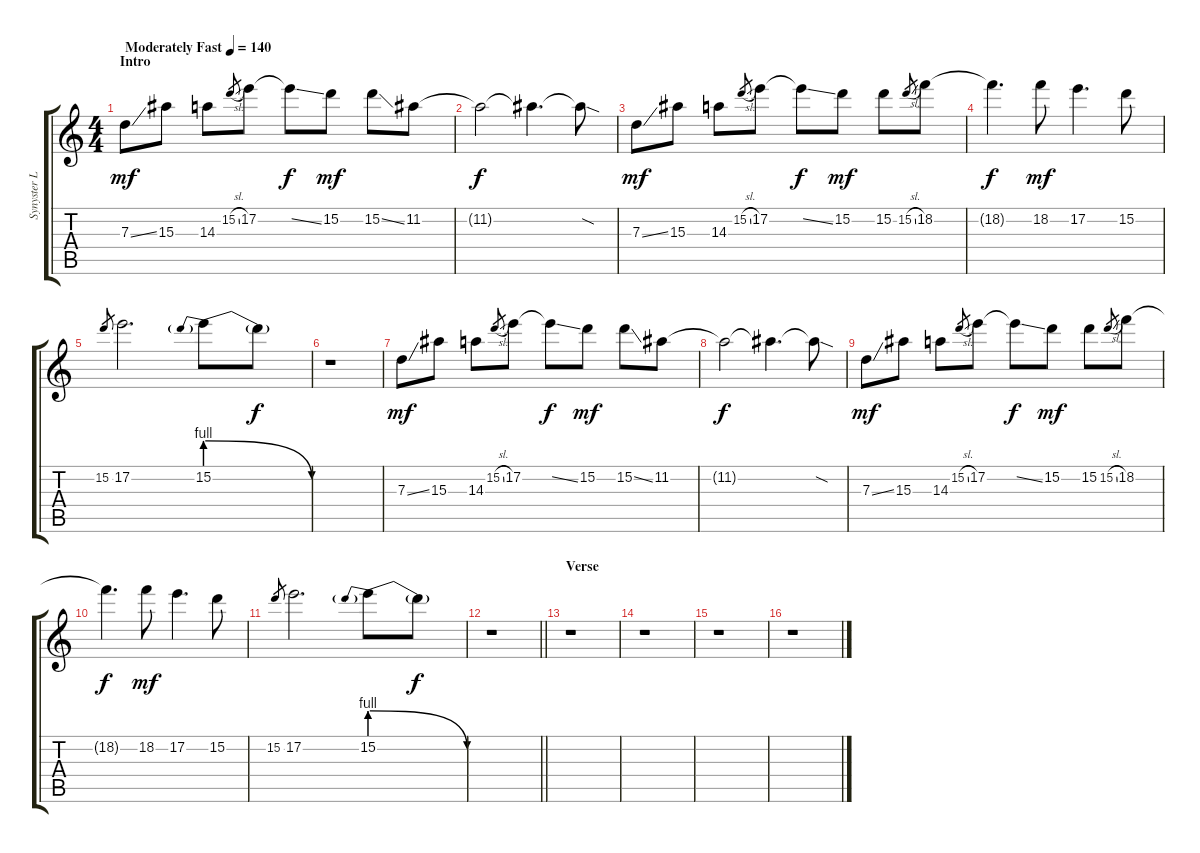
\track ("Synyster Lead" "Synyster L") {instrument overdrivenguitar}
\staff {score tabs}
\tuning (E4 B3 G3 D3 A2 D2) {hide}
\ts (4 4)
\section ("" "Intro")
\tempo (140 "Moderately Fast")
\clef g2
\ks c
7.3{ss}.8{dy mf instrument overdrivenguitar} 15.3.8 14.3.8 15.2{sl}.8{gr} 17.2.8 17.2{ss t}.8{dy f} 15.2.8{dy mf} 15.2{ss}.8 11.2.8 |
11.2{t}.2{dy f} 11.2{t}.4{d} 11.2{sod t}.8 |
7.3{ss}.8{dy mf} 15.3.8 14.3.8 15.2{sl}.8{gr} 17.2.8 17.2{ss t}.8{dy f} 15.2.8{dy mf} 15.2.8 15.2{sl}.8{gr} 18.2.8 |
18.2{t}.4{d dy f} 18.2.8{dy mf} 17.2.4{d} 15.2.8 |
15.2.8{gr} 17.2.2{d} 15.2{be (prebendrelease 0 4 60 0)}.8 15.2{t}.8{dy f} |
r.1 |
7.3{ss}.8{dy mf} 15.3.8 14.3.8 15.2{sl}.8{gr} 17.2.8 17.2{ss t}.8{dy f} 15.2.8{dy mf} 15.2{ss}.8 11.2.8 |
11.2{t}.2{dy f} 11.2{t}.4{d} 11.2{sod t}.8 |
7.3{ss}.8{dy mf} 15.3.8 14.3.8 15.2{sl}.8{gr} 17.2.8 17.2{ss t}.8{dy f} 15.2.8{dy mf} 15.2.8 15.2{sl}.8{gr} 18.2.8 |
18.2{t}.4{d dy f} 18.2.8{dy mf} 17.2.4{d} 15.2.8 |
15.2.8{gr} 17.2.2{d} 15.2{be (prebendrelease 0 4 60 0)}.8 15.2{t}.8{dy f} |
\barLineRight lightlight
r.1 |
\section ("" "Verse")
r.1 |
r.1 |
r.1 |
r.1
